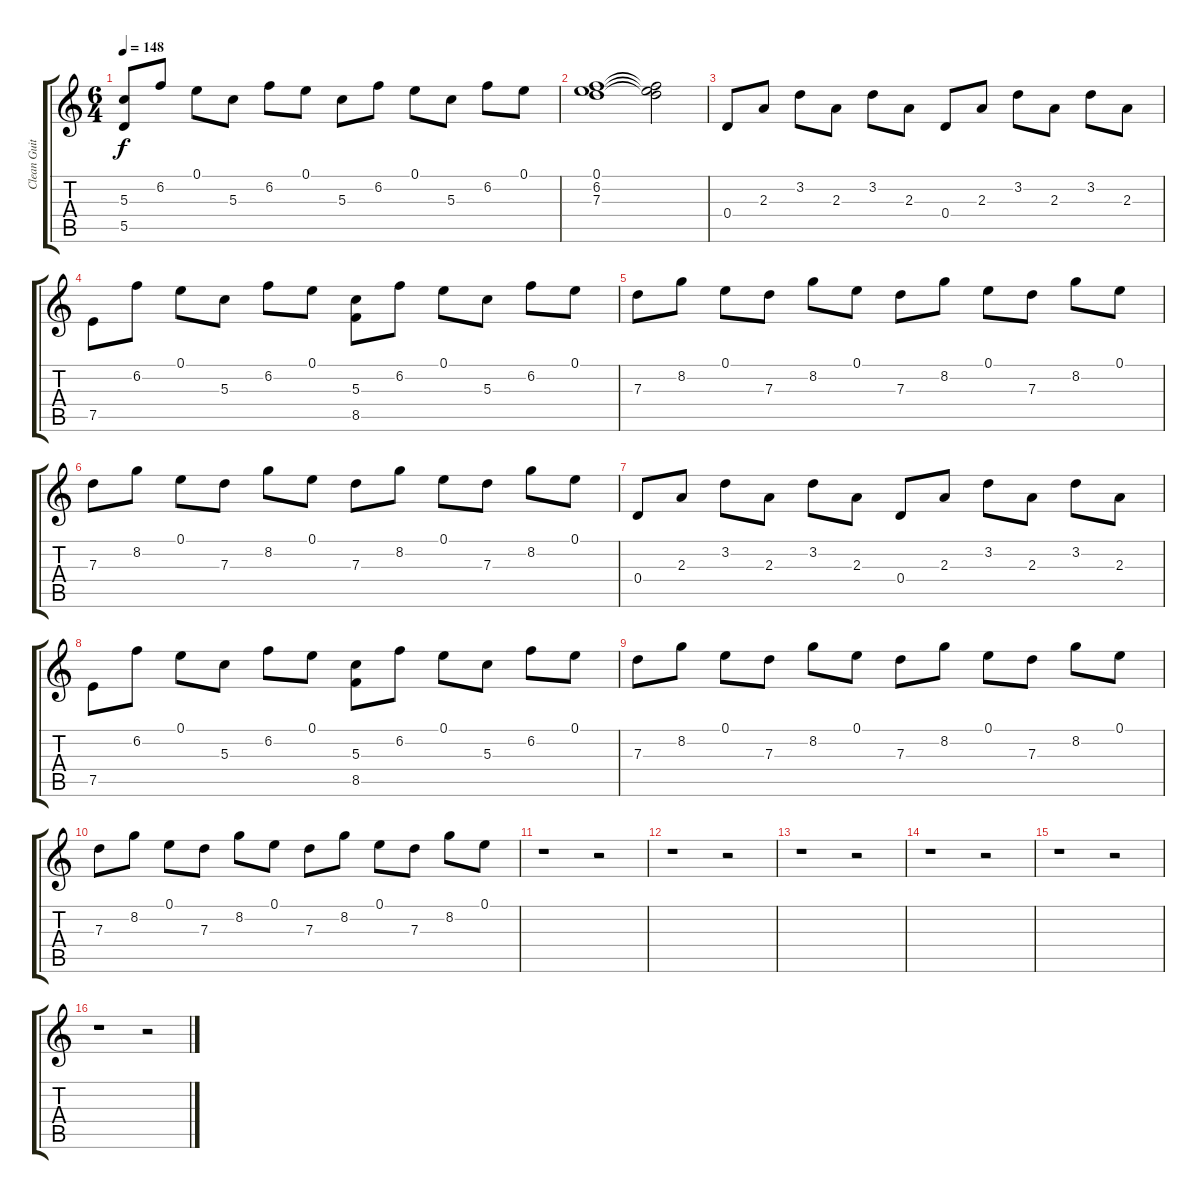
\track ("Clean Guitar" "Clean Guit") {instrument electricguitarclean}
\staff {score tabs}
\tuning (E4 B3 G3 D3 A2 E2) {hide}
\ts (6 4)
\tempo 148
\clef g2
\ks c
(5.3 5.5).8{dy f} 6.2.8 0.1.8 5.3.8 6.2.8 0.1.8 5.3.8 6.2.8 0.1.8 5.3.8 6.2.8 0.1.8 |
(0.1 6.2 7.3).1 (0.1{t} 6.2{t} 7.3{t}).2 |
0.4.8 2.3.8 3.2.8 2.3.8 3.2.8 2.3.8 0.4.8 2.3.8 3.2.8 2.3.8 3.2.8 2.3.8 |
7.5.8 6.2.8 0.1.8 5.3.8 6.2.8 0.1.8 (5.3 8.5).8 6.2.8 0.1.8 5.3.8 6.2.8 0.1.8 |
7.3.8 8.2.8 0.1.8 7.3.8 8.2.8 0.1.8 7.3.8 8.2.8 0.1.8 7.3.8 8.2.8 0.1.8 |
7.3.8 8.2.8 0.1.8 7.3.8 8.2.8 0.1.8 7.3.8 8.2.8 0.1.8 7.3.8 8.2.8 0.1.8 |
0.4.8 2.3.8 3.2.8 2.3.8 3.2.8 2.3.8 0.4.8 2.3.8 3.2.8 2.3.8 3.2.8 2.3.8 |
7.5.8 6.2.8 0.1.8 5.3.8 6.2.8 0.1.8 (5.3 8.5).8 6.2.8 0.1.8 5.3.8 6.2.8 0.1.8 |
7.3.8 8.2.8 0.1.8 7.3.8 8.2.8 0.1.8 7.3.8 8.2.8 0.1.8 7.3.8 8.2.8 0.1.8 |
7.3.8 8.2.8 0.1.8 7.3.8 8.2.8 0.1.8 7.3.8 8.2.8 0.1.8 7.3.8 8.2.8 0.1.8 |
r.1 r.2 |
r.1 r.2 |
r.1 r.2 |
r.1 r.2 |
r.1 r.2 |
r.1 r.2
